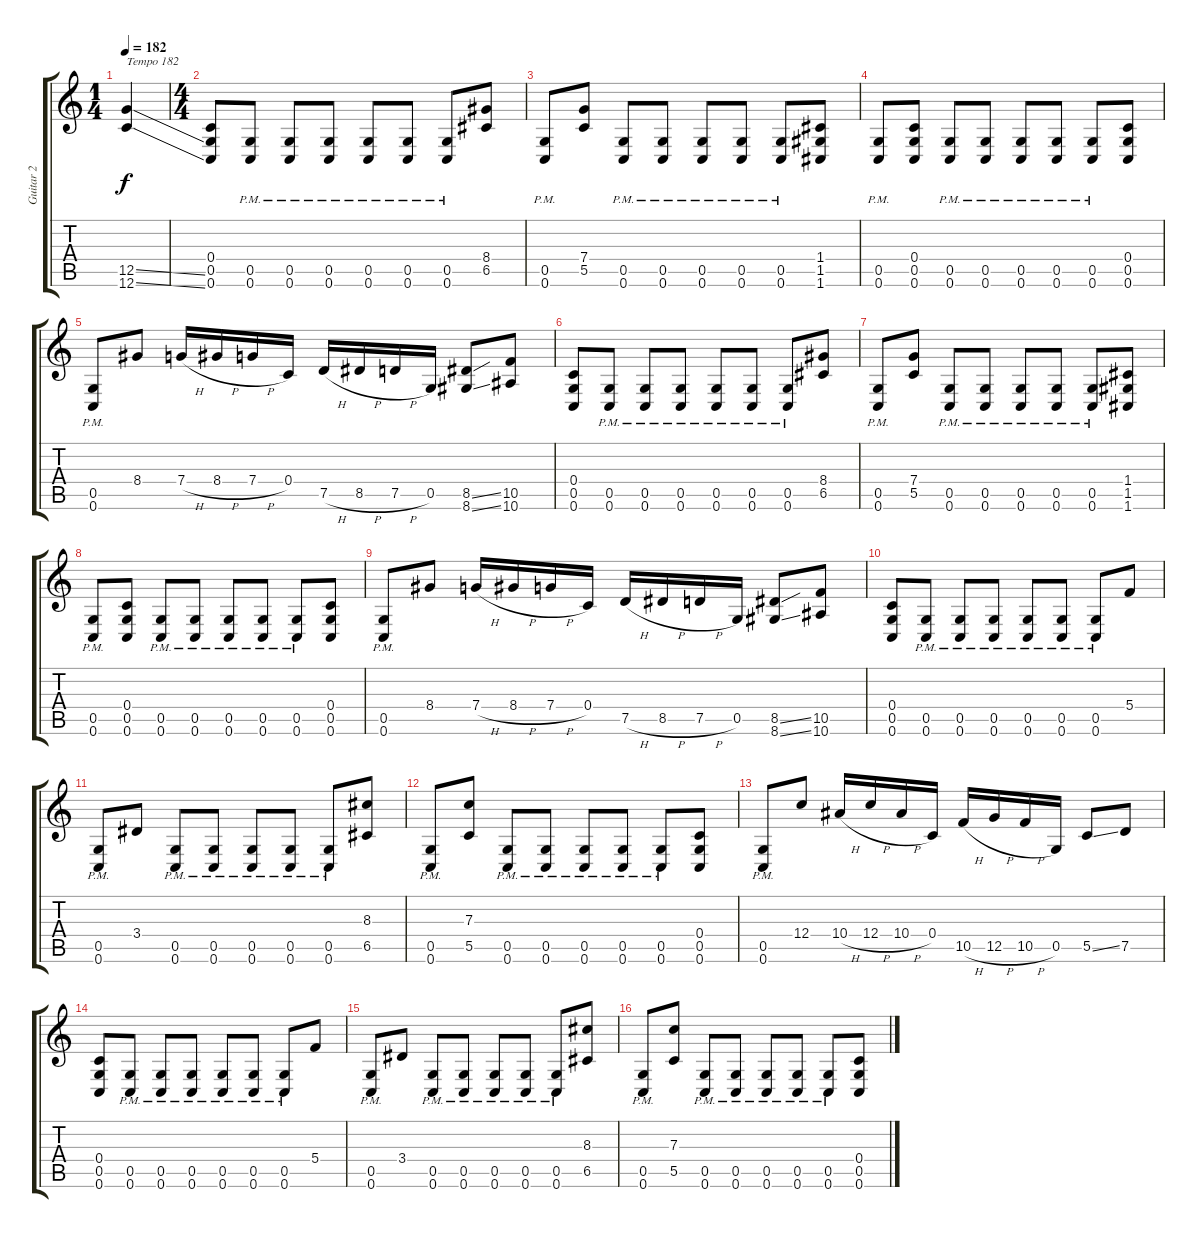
\track ("Guitar 2" "Guitar 2") {instrument overdrivenguitar}
\staff {score tabs}
\tuning (D4 A3 F3 C3 G2 C2) {hide}
\ts (1 4)
\tempo 182
\clef g2
\ks c
(12.5{ss} 12.6{ss}).4{txt "Tempo 182" dy f instrument overdrivenguitar} |
\ts (4 4)
(0.4 0.5 0.6).8 (0.5{pm} 0.6{pm}).8 (0.5{pm} 0.6{pm}).8 (0.5{pm} 0.6{pm}).8 (0.5{pm} 0.6{pm}).8 (0.5{pm} 0.6{pm}).8 (0.5{pm} 0.6{pm}).8 (8.4 6.5).8 |
(0.5{pm} 0.6{pm}).8 (7.4 5.5).8 (0.5{pm} 0.6{pm}).8 (0.5{pm} 0.6{pm}).8 (0.5{pm} 0.6{pm}).8 (0.5{pm} 0.6{pm}).8 (0.5{pm} 0.6{pm}).8 (1.4 1.5 1.6).8 |
(0.5{pm} 0.6{pm}).8 (0.4 0.5 0.6).8 (0.5{pm} 0.6{pm}).8 (0.5{pm} 0.6{pm}).8 (0.5{pm} 0.6{pm}).8 (0.5{pm} 0.6{pm}).8 (0.5{pm} 0.6{pm}).8 (0.4 0.5 0.6).8 |
(0.5{pm} 0.6{pm}).8 8.4.8 7.4{h}.16 8.4{h}.16 7.4{h}.16 0.4.16 7.5{h}.16 8.5{h}.16 7.5{h}.16 0.5.16 (8.5{ss} 8.6{ss}).8 (10.5 10.6).8 |
(0.4 0.5 0.6).8 (0.5{pm} 0.6{pm}).8 (0.5{pm} 0.6{pm}).8 (0.5{pm} 0.6{pm}).8 (0.5{pm} 0.6{pm}).8 (0.5{pm} 0.6{pm}).8 (0.5{pm} 0.6{pm}).8 (8.4 6.5).8 |
(0.5{pm} 0.6{pm}).8 (7.4 5.5).8 (0.5{pm} 0.6{pm}).8 (0.5{pm} 0.6{pm}).8 (0.5{pm} 0.6{pm}).8 (0.5{pm} 0.6{pm}).8 (0.5{pm} 0.6{pm}).8 (1.4 1.5 1.6).8 |
(0.5{pm} 0.6{pm}).8 (0.4 0.5 0.6).8 (0.5{pm} 0.6{pm}).8 (0.5{pm} 0.6{pm}).8 (0.5{pm} 0.6{pm}).8 (0.5{pm} 0.6{pm}).8 (0.5{pm} 0.6{pm}).8 (0.4 0.5 0.6).8 |
(0.5{pm} 0.6{pm}).8 8.4.8 7.4{h}.16 8.4{h}.16 7.4{h}.16 0.4.16 7.5{h}.16 8.5{h}.16 7.5{h}.16 0.5.16 (8.5{ss} 8.6{ss}).8 (10.5 10.6).8 |
(0.4 0.5 0.6).8 (0.5{pm} 0.6{pm}).8 (0.5{pm} 0.6{pm}).8 (0.5{pm} 0.6{pm}).8 (0.5{pm} 0.6{pm}).8 (0.5{pm} 0.6{pm}).8 (0.5{pm} 0.6{pm}).8 5.4.8 |
(0.5{pm} 0.6{pm}).8 3.4.8 (0.5{pm} 0.6{pm}).8 (0.5{pm} 0.6{pm}).8 (0.5{pm} 0.6{pm}).8 (0.5{pm} 0.6{pm}).8 (0.5{pm} 0.6{pm}).8 (8.3 6.5).8 |
(0.5{pm} 0.6{pm}).8 (7.3 5.5).8 (0.5{pm} 0.6{pm}).8 (0.5{pm} 0.6{pm}).8 (0.5{pm} 0.6{pm}).8 (0.5{pm} 0.6{pm}).8 (0.5{pm} 0.6{pm}).8 (0.4 0.5 0.6).8 |
(0.5{pm} 0.6{pm}).8 12.4.8 10.4{h}.16 12.4{h}.16 10.4{h}.16 0.4.16 10.5{h}.16 12.5{h}.16 10.5{h}.16 0.5.16 5.5{ss}.8 7.5.8 |
(0.4 0.5 0.6).8 (0.5{pm} 0.6{pm}).8 (0.5{pm} 0.6{pm}).8 (0.5{pm} 0.6{pm}).8 (0.5{pm} 0.6{pm}).8 (0.5{pm} 0.6{pm}).8 (0.5{pm} 0.6{pm}).8 5.4.8 |
(0.5{pm} 0.6{pm}).8 3.4.8 (0.5{pm} 0.6{pm}).8 (0.5{pm} 0.6{pm}).8 (0.5{pm} 0.6{pm}).8 (0.5{pm} 0.6{pm}).8 (0.5{pm} 0.6{pm}).8 (8.3 6.5).8 |
(0.5{pm} 0.6{pm}).8 (7.3 5.5).8 (0.5{pm} 0.6{pm}).8 (0.5{pm} 0.6{pm}).8 (0.5{pm} 0.6{pm}).8 (0.5{pm} 0.6{pm}).8 (0.5{pm} 0.6{pm}).8 (0.4 0.5 0.6).8
